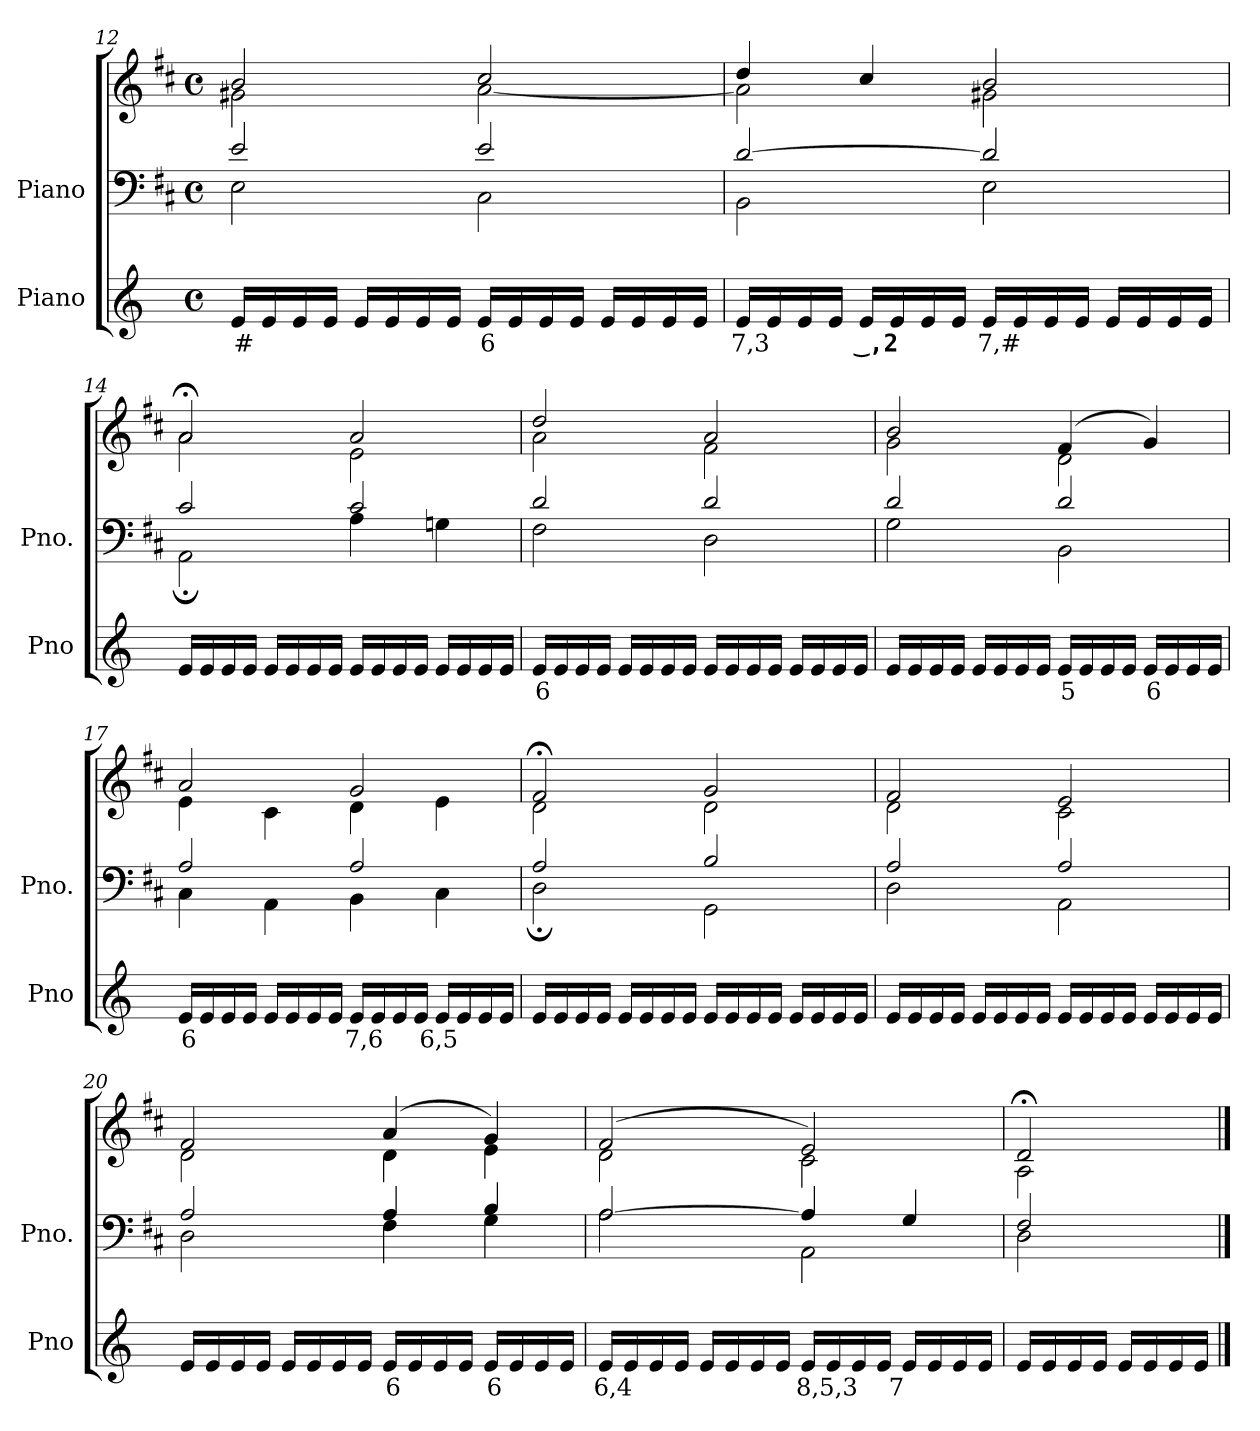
**kern	**text	**kern	**kern
*part2	*part2	*part1	*part1
*staff3	*staff3	*staff2	*staff1
*I"Piano	*	*I"Piano	*
*I'Pno	*	*I'Pno.	*
*clefG2	*	*clefF4	*clefG2
*k[]	*	*k[f#c#]	*k[f#c#]
*M4/4	*	*M4/4	*M4/4
*met(c)	*	*met(c)	*met(c)
=12	=12	=12	=12
!	!LO:LY:b	!	!
*	*	*^	*^
16e/LL	#	2e/	2E\	2b/	2g#X\
16e/	.	.	.	.	.
16e/	.	.	.	.	.
16e/JJ	.	.	.	.	.
16e/LL	.	.	.	.	.
16e/	.	.	.	.	.
16e/	.	.	.	.	.
16e/JJ	.	.	.	.	.
!	!LO:LY:b	!	!	!	!
16e/LL	6	2e/	2C#\	2cc#/	[2a\
16e/	.	.	.	.	.
16e/	.	.	.	.	.
16e/JJ	.	.	.	.	.
16e/LL	.	.	.	.	.
16e/	.	.	.	.	.
16e/	.	.	.	.	.
16e/JJ	.	.	.	.	.
=13	=13	=13	=13	=13	=13
!	!LO:LY:b	!	!	!	!
16e/LL	7,3	[2d/	2BB\	4dd/	2a\]
16e/	.	.	.	.	.
16e/	.	.	.	.	.
16e/JJ	.	.	.	.	.
!	!LO:LY:b	!	!	!	!
16e/LL	_,2	.	.	4cc#/	.
16e/	.	.	.	.	.
16e/	.	.	.	.	.
16e/JJ	.	.	.	.	.
!	!LO:LY:b	!	!	!	!
16e/LL	7,#	2d/]	2E\	2b/	2g#X\
16e/	.	.	.	.	.
16e/	.	.	.	.	.
16e/JJ	.	.	.	.	.
16e/LL	.	.	.	.	.
16e/	.	.	.	.	.
16e/	.	.	.	.	.
16e/JJ	.	.	.	.	.
=14	=14	=14	=14	=14	=14
16e/LL	.	2c#/	2AA;\	2a;</	2a\
16e/	.	.	.	.	.
16e/	.	.	.	.	.
16e/JJ	.	.	.	.	.
16e/LL	.	.	.	.	.
16e/	.	.	.	.	.
16e/	.	.	.	.	.
16e/JJ	.	.	.	.	.
16e/LL	.	2c#/	4A\	2a/	2e\
16e/	.	.	.	.	.
16e/	.	.	.	.	.
16e/JJ	.	.	.	.	.
!	!LO:LY:b	!	!	!	!
16e/LL	_	.	4Gn\	.	.
16e/	.	.	.	.	.
16e/	.	.	.	.	.
16e/JJ	.	.	.	.	.
=15	=15	=15	=15	=15	=15
!	!LO:LY:b	!	!	!	!
16e/LL	6	2d/	2F#\	2dd/	2a\
16e/	.	.	.	.	.
16e/	.	.	.	.	.
16e/JJ	.	.	.	.	.
16e/LL	.	.	.	.	.
16e/	.	.	.	.	.
16e/	.	.	.	.	.
16e/JJ	.	.	.	.	.
16e/LL	.	2d/	2D\	2a/	2f#\
16e/	.	.	.	.	.
16e/	.	.	.	.	.
16e/JJ	.	.	.	.	.
16e/LL	.	.	.	.	.
16e/	.	.	.	.	.
16e/	.	.	.	.	.
16e/JJ	.	.	.	.	.
=16	=16	=16	=16	=16	=16
16e/LL	.	2d/	2G\	2b/	2g\
16e/	.	.	.	.	.
16e/	.	.	.	.	.
16e/JJ	.	.	.	.	.
16e/LL	.	.	.	.	.
16e/	.	.	.	.	.
16e/	.	.	.	.	.
16e/JJ	.	.	.	.	.
!	!LO:LY:b	!	!	!	!
16e/LL	5	2d/	2BB\	(>4f#/	2d\
16e/	.	.	.	.	.
16e/	.	.	.	.	.
16e/JJ	.	.	.	.	.
!	!LO:LY:b	!	!	!	!
16e/LL	6	.	.	4g/)	.
16e/	.	.	.	.	.
16e/	.	.	.	.	.
16e/JJ	.	.	.	.	.
=17	=17	=17	=17	=17	=17
!	!LO:LY:b	!	!	!	!
16e/LL	6	2A/	4C#\	2a/	4e\
16e/	.	.	.	.	.
16e/	.	.	.	.	.
16e/JJ	.	.	.	.	.
16e/LL	.	.	4AA\	.	4c#\
16e/	.	.	.	.	.
16e/	.	.	.	.	.
16e/JJ	.	.	.	.	.
!	!LO:LY:b	!	!	!	!
16e/LL	7,6	2A/	4BB\	2g/	4d\
16e/	.	.	.	.	.
16e/	.	.	.	.	.
16e/JJ	.	.	.	.	.
!	!LO:LY:b	!	!	!	!
16e/LL	6,5	.	4C#\	.	4e\
16e/	.	.	.	.	.
16e/	.	.	.	.	.
16e/JJ	.	.	.	.	.
=18	=18	=18	=18	=18	=18
16e/LL	.	2A/	2D;\	2f#;</	2d\
16e/	.	.	.	.	.
16e/	.	.	.	.	.
16e/JJ	.	.	.	.	.
16e/LL	.	.	.	.	.
16e/	.	.	.	.	.
16e/	.	.	.	.	.
16e/JJ	.	.	.	.	.
16e/LL	.	2B/	2GG\	2g/	2d\
16e/	.	.	.	.	.
16e/	.	.	.	.	.
16e/JJ	.	.	.	.	.
16e/LL	.	.	.	.	.
16e/	.	.	.	.	.
16e/	.	.	.	.	.
16e/JJ	.	.	.	.	.
=19	=19	=19	=19	=19	=19
16e/LL	.	2A/	2D\	2f#/	2d\
16e/	.	.	.	.	.
16e/	.	.	.	.	.
16e/JJ	.	.	.	.	.
16e/LL	.	.	.	.	.
16e/	.	.	.	.	.
16e/	.	.	.	.	.
16e/JJ	.	.	.	.	.
16e/LL	.	2A/	2AA\	2e/	2c#\
16e/	.	.	.	.	.
16e/	.	.	.	.	.
16e/JJ	.	.	.	.	.
16e/LL	.	.	.	.	.
16e/	.	.	.	.	.
16e/	.	.	.	.	.
16e/JJ	.	.	.	.	.
=20	=20	=20	=20	=20	=20
16e/LL	.	2A/	2D\	2f#/	2d\
16e/	.	.	.	.	.
16e/	.	.	.	.	.
16e/JJ	.	.	.	.	.
16e/LL	.	.	.	.	.
16e/	.	.	.	.	.
16e/	.	.	.	.	.
16e/JJ	.	.	.	.	.
!	!LO:LY:b	!	!	!	!
16e/LL	6	4A/	4F#\	(>4a/	4d\
16e/	.	.	.	.	.
16e/	.	.	.	.	.
16e/JJ	.	.	.	.	.
!	!LO:LY:b	!	!	!	!
16e/LL	6	4B/	4G\	4g/)	4e\
16e/	.	.	.	.	.
16e/	.	.	.	.	.
16e/JJ	.	.	.	.	.
=21	=21	=21	=21	=21	=21
!	!LO:LY:b	!	!	!	!
16e/LL	6,4	[2A/	2A\	(>2f#/	2d\
16e/	.	.	.	.	.
16e/	.	.	.	.	.
16e/JJ	.	.	.	.	.
16e/LL	.	.	.	.	.
16e/	.	.	.	.	.
16e/	.	.	.	.	.
16e/JJ	.	.	.	.	.
!	!LO:LY:b	!	!	!	!
16e/LL	8,5,3	4A/]	2AA\	2e/)	2c#\
16e/	.	.	.	.	.
16e/	.	.	.	.	.
16e/JJ	.	.	.	.	.
!	!LO:LY:b	!	!	!	!
16e/LL	7	4G/	.	.	.
16e/	.	.	.	.	.
16e/	.	.	.	.	.
16e/JJ	.	.	.	.	.
=22	=22	=22	=22	=22	=22
16e/LL	.	2F#/	2D\	2d;</	2A\
16e/	.	.	.	.	.
16e/	.	.	.	.	.
16e/JJ	.	.	.	.	.
16e/LL	.	.	.	.	.
16e/	.	.	.	.	.
16e/	.	.	.	.	.
16e/JJ	.	.	.	.	.
*	*	*v	*v	*	*
*	*	*	*v	*v
==	==	==	==
*-	*-	*-	*-
